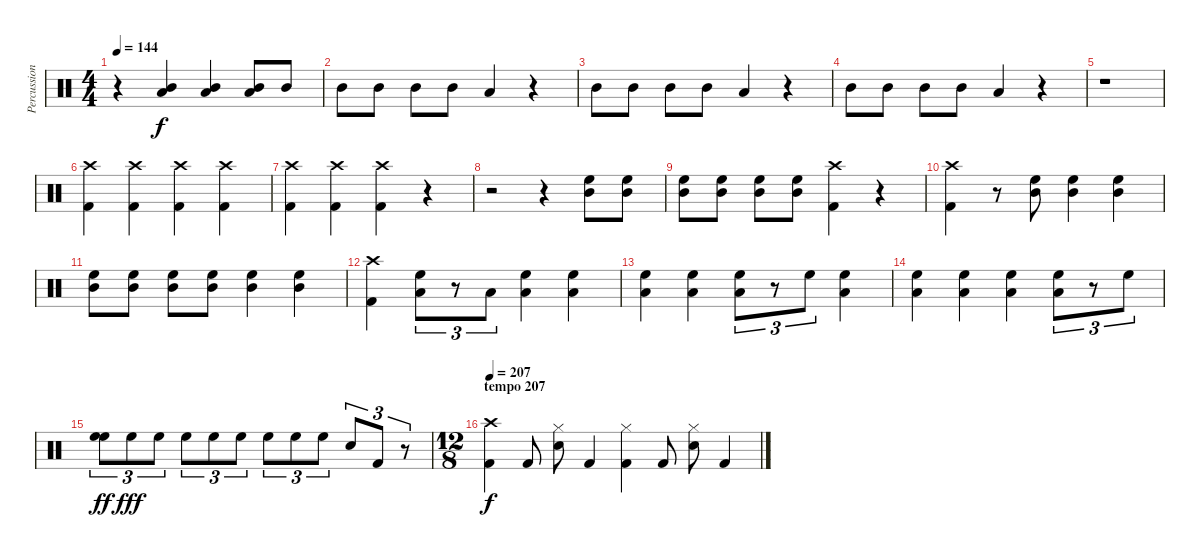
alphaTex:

\track ("Percussions" "Percussion") {instrument percussion}
\staff {score}
\articulation defaults
\ts (4 4)
\tempo 144
\clef neutral
\ks c
r.4{dy f} ("Mid Tom (hit)" "Low Tom (hit)").4 ("Mid Tom (hit)" "Low Tom (hit)").4 ("Mid Tom (hit)" "Low Tom (hit)").8 "Mid Tom (hit)".8 |
"Mid Tom (hit)".8 "Mid Tom (hit)".8 "Mid Tom (hit)".8 "Mid Tom (hit)".8 "Low Tom (hit)".4 r.4 |
"Mid Tom (hit)".8 "Mid Tom (hit)".8 "Mid Tom (hit)".8 "Mid Tom (hit)".8 "Low Tom (hit)".4 r.4 |
"Mid Tom (hit)".8 "Mid Tom (hit)".8 "Mid Tom (hit)".8 "Mid Tom (hit)".8 "Low Tom (hit)".4 r.4 |
r.1 |
("Crash high (hit)" "Kick (hit) 2").4 ("Crash high (hit)" "Kick (hit) 2").4 ("Crash high (hit)" "Kick (hit) 2").4 ("Crash high (hit)" "Kick (hit) 2").4 |
("Crash high (hit)" "Kick (hit) 2").4 ("Crash high (hit)" "Kick (hit) 2").4 ("Crash high (hit)" "Kick (hit) 2").4 r.4 |
r.2 r.4 ("High Floor Tom (hit)" "Mid Tom (hit)").8 ("High Floor Tom (hit)" "Mid Tom (hit)").8 |
("High Floor Tom (hit)" "Mid Tom (hit)").8 ("High Floor Tom (hit)" "Mid Tom (hit)").8 ("High Floor Tom (hit)" "Mid Tom (hit)").8 ("High Floor Tom (hit)" "Mid Tom (hit)").8 ("Crash high (hit)" "Kick (hit) 2").4 r.4 |
("Crash high (hit)" "Kick (hit) 2").4 r.8 ("High Floor Tom (hit)" "Mid Tom (hit)").8 ("High Floor Tom (hit)" "Mid Tom (hit)").4 ("High Floor Tom (hit)" "Mid Tom (hit)").4 |
("High Floor Tom (hit)" "Mid Tom (hit)").8 ("High Floor Tom (hit)" "Mid Tom (hit)").8 ("High Floor Tom (hit)" "Mid Tom (hit)").8 ("High Floor Tom (hit)" "Mid Tom (hit)").8 ("High Floor Tom (hit)" "Mid Tom (hit)").4 ("High Floor Tom (hit)" "Mid Tom (hit)").4 |
("Crash high (hit)" "Kick (hit) 2").4 ("High Floor Tom (hit)" "Low Tom (hit)").8{tu (3 2)} r.8{tu (3 2)} "Low Tom (hit)".8{tu (3 2)} ("High Floor Tom (hit)" "Low Tom (hit)").4 ("High Floor Tom (hit)" "Low Tom (hit)").4 |
("High Floor Tom (hit)" "Low Tom (hit)").4 ("High Floor Tom (hit)" "Low Tom (hit)").4 ("High Floor Tom (hit)" "Low Tom (hit)").8{tu (3 2)} r.8{tu (3 2)} "High Floor Tom (hit)".8{tu (3 2)} ("High Floor Tom (hit)" "Low Tom (hit)").4 |
("High Floor Tom (hit)" "Low Tom (hit)").4 ("High Floor Tom (hit)" "Low Tom (hit)").4 ("High Floor Tom (hit)" "Low Tom (hit)").4 ("High Floor Tom (hit)" "Low Tom (hit)").8{tu (3 2)} r.8{tu (3 2)} "High Floor Tom (hit)".8{tu (3 2)} |
("High Floor Tom (hit)" "High Floor Tom (hit)").8{tu (3 2) dy ff} "High Floor Tom (hit)".8{tu (3 2) dy fff} "High Floor Tom (hit)".8{tu (3 2)} "High Floor Tom (hit)".8{tu (3 2)} "High Floor Tom (hit)".8{tu (3 2)} "High Floor Tom (hit)".8{tu (3 2)} "High Floor Tom (hit)".8{tu (3 2)} "High Floor Tom (hit)".8{tu (3 2)} "High Floor Tom (hit)".8{tu (3 2)} "Snare (hit) 2".8{tu (3 2)} "Kick (hit) 2".8{tu (3 2)} r.8{tu (3 2)} |
\ts (12 8)
\section ("" "tempo 207")
\tempo 207
("Crash high (hit)" "Kick (hit) 2").4{dy f} "Kick (hit) 2".8 ("Hi-Hat (closed)" "Snare (hit) 2").8 "Kick (hit) 2".4 ("Hi-Hat (closed)" "Kick (hit) 2").4 "Kick (hit) 2".8 ("Hi-Hat (closed)" "Snare (hit) 2").8 "Kick (hit) 2".4
